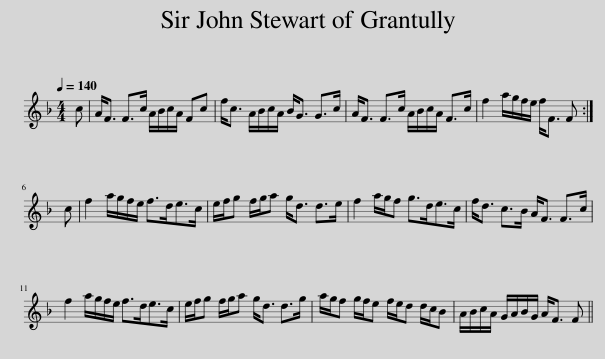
X:1
L:1/8
Q:1/4=140
M:4/4
I:linebreak $
K:F
V:1 treble
V:1
 c | A<F F>c A/B/c/A/ Fc | f<c A/B/c/A/ B<G G>c | A<F F>c A/B/c/A/ F>c | f2 a/g/f/e/ f<F F :|$ %5
 c | f2 a/g/f/e/ f>de>c | e/f/g f/g/a g<d d>e | f2 a/g/f g>de>c | f<d c>B A<F F>c |$ %10
 f2 a/g/f/e/ f>de>c | e/f/g f/g/a g<d d>g | a/g/f g/f/e f/e/d d/c/B | A/B/c/A/ G/A/B/G/ A<F F || %14
